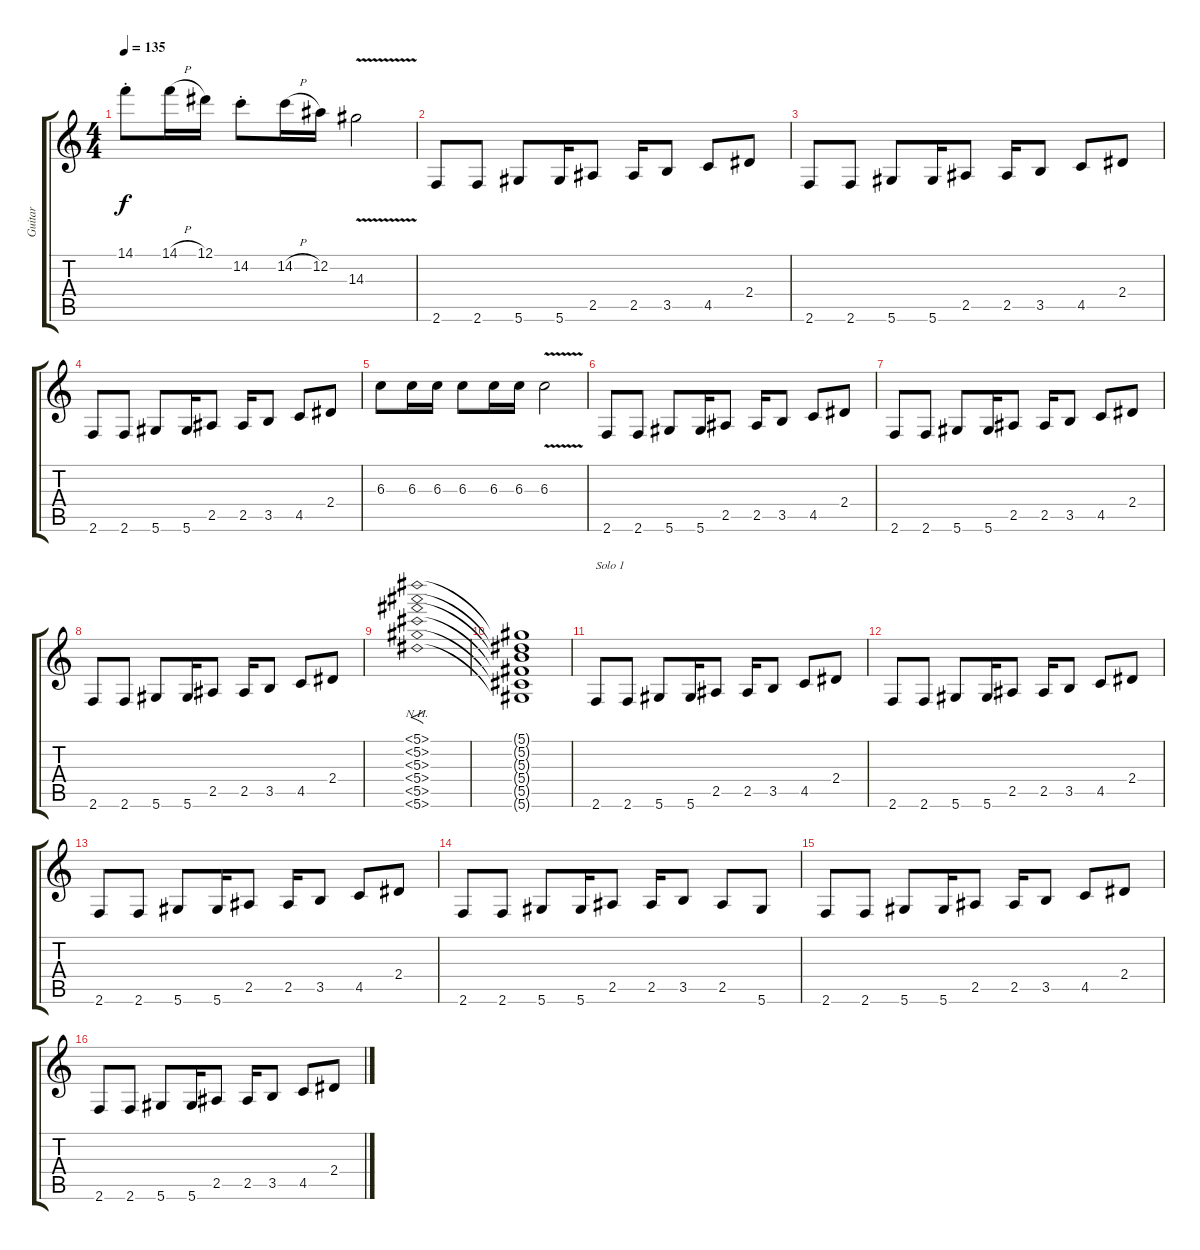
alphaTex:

\track ("Guitar" "Guitar") {instrument overdrivenguitar}
\staff {score tabs}
\tuning (Eb4 Bb3 Gb3 Db3 Ab2 Eb2) {hide}
\ts (4 4)
\tempo 135
\clef g2
\ks c
14.1{st}.8{dy f} 14.1{h}.16 12.1.16 14.2{st}.8 14.2{h}.16 12.2.16 14.3{v}.2 |
2.6.8 2.6.8 5.6.8 5.6.16 2.5.8 2.5.16 3.5.8 4.5.8 2.4.8 |
2.6.8 2.6.8 5.6.8 5.6.16 2.5.8 2.5.16 3.5.8 4.5.8 2.4.8 |
2.6.8 2.6.8 5.6.8 5.6.16 2.5.8 2.5.16 3.5.8 4.5.8 2.4.8 |
6.3.8 6.3.16 6.3.16 6.3.8 6.3.16 6.3.16 6.3{v}.2 |
2.6.8 2.6.8 5.6.8 5.6.16 2.5.8 2.5.16 3.5.8 4.5.8 2.4.8 |
2.6.8 2.6.8 5.6.8 5.6.16 2.5.8 2.5.16 3.5.8 4.5.8 2.4.8 |
2.6.8 2.6.8 5.6.8 5.6.16 2.5.8 2.5.16 3.5.8 4.5.8 2.4.8 |
(5.1{nh} 5.2{nh} 5.3{nh} 5.4{nh} 5.5{nh} 5.6{nh}).1{f} |
(5.1{t} 5.2{t} 5.3{t} 5.4{t} 5.5{t} 5.6{t}).1 |
2.6.8{txt "Solo 1"} 2.6.8 5.6.8 5.6.16 2.5.8 2.5.16 3.5.8 4.5.8 2.4.8 |
2.6.8 2.6.8 5.6.8 5.6.16 2.5.8 2.5.16 3.5.8 4.5.8 2.4.8 |
2.6.8 2.6.8 5.6.8 5.6.16 2.5.8 2.5.16 3.5.8 4.5.8 2.4.8 |
2.6.8 2.6.8 5.6.8 5.6.16 2.5.8 2.5.16 3.5.8 2.5.8 5.6.8 |
2.6.8 2.6.8 5.6.8 5.6.16 2.5.8 2.5.16 3.5.8 4.5.8 2.4.8 |
2.6.8 2.6.8 5.6.8 5.6.16 2.5.8 2.5.16 3.5.8 4.5.8 2.4.8
